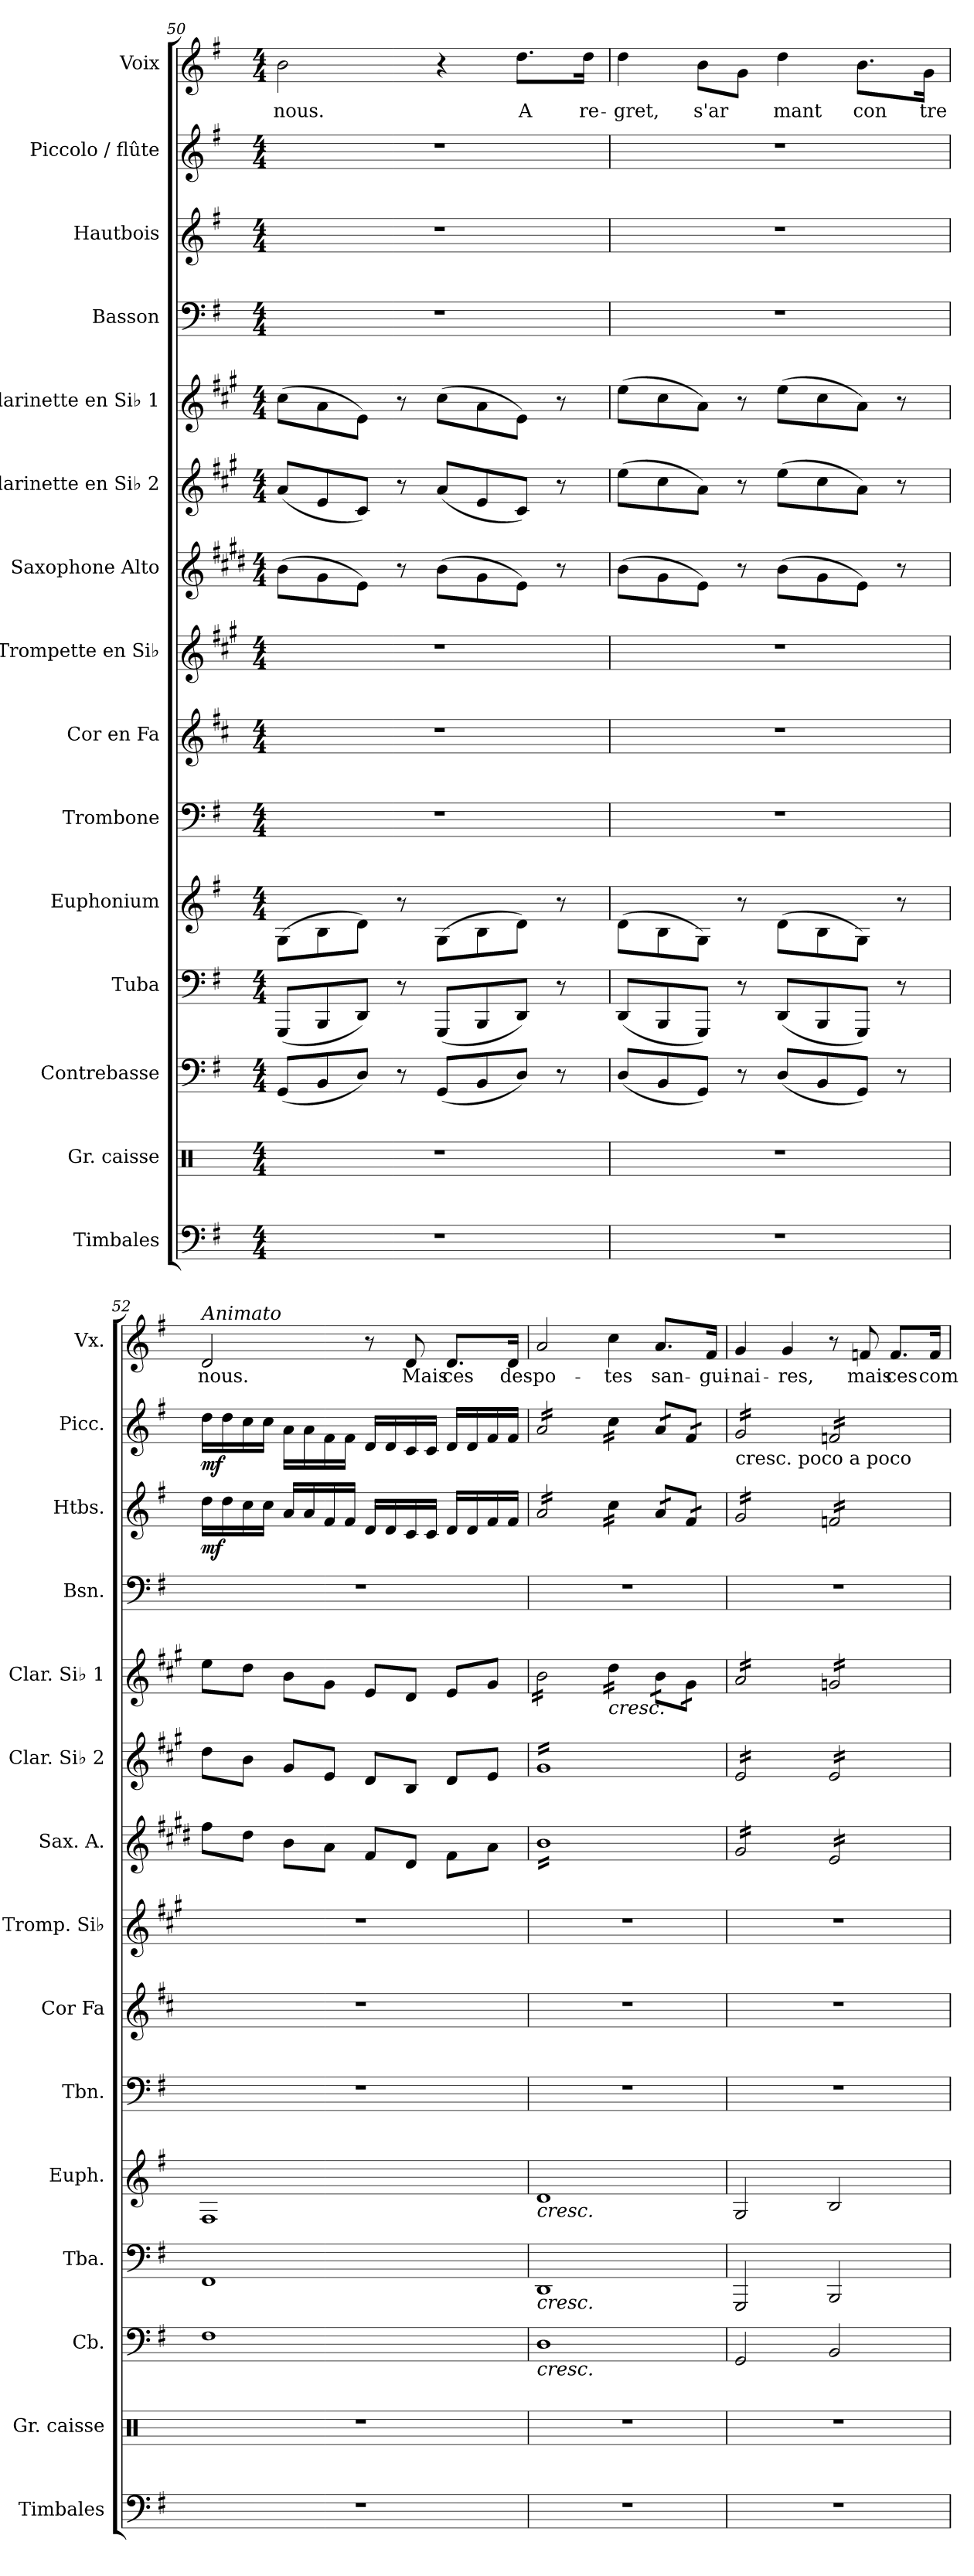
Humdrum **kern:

**kern	**kern	**kern	**kern	**kern	**kern	**kern	**kern	**kern	**kern	**kern	**kern	**kern	**dynam	**kern	**dynam	**kern	**text
*part15	*part14	*part13	*part12	*part11	*part10	*part9	*part8	*part7	*part6	*part5	*part4	*part3	*part3	*part2	*part2	*part1	*part1
*staff15	*staff14	*staff13	*staff12	*staff11	*staff10	*staff9	*staff8	*staff7	*staff6	*staff5	*staff4	*staff3	*staff3	*staff2	*staff2	*staff1	*staff1
*I"Timbales	*I"Gr. caisse	*I"Contrebasse	*I"Tuba	*I"Euphonium	*I"Trombone	*I"Cor en Fa	*I"Trompette en Si♭	*I"Saxophone Alto	*I"Clarinette en Si♭ 2	*I"Clarinette en Si♭ 1	*I"Basson	*I"Hautbois	*	*I"Piccolo / flûte	*	*I"Voix	*
*I'Timbales	*I'Gr. caisse	*I'Cb.	*I'Tba.	*I'Euph.	*I'Tbn.	*I'Cor Fa	*I'Tromp. Si♭	*I'Sax. A.	*I'Clar. Si♭ 2	*I'Clar. Si♭ 1	*I'Bsn.	*I'Htbs.	*	*I'Picc.	*	*I'Vx.	*
*clefF4	*clefX	*clefF4	*clefF4	*clefG2	*clefF4	*clefG2	*clefG2	*clefG2	*clefG2	*clefG2	*clefF4	*clefG2	*	*clefG2	*	*clefG2	*
*ITrd-7c-12	*	*ITrd7c12	*	*ITrd8c14	*	*ITrd4c7	*ITrd1c2	*ITrd5c9	*ITrd1c2	*ITrd1c2	*	*	*	*ITrd-7c-12	*	*	*
*k[f#]	*k[]	*k[f#]	*k[f#]	*k[f#]	*k[f#]	*k[f#]	*k[f#]	*k[f#]	*k[f#]	*k[f#]	*k[f#]	*k[f#]	*	*k[f#]	*	*k[f#]	*
*M4/4	*M4/4	*M4/4	*M4/4	*M4/4	*M4/4	*M4/4	*M4/4	*M4/4	*M4/4	*M4/4	*M4/4	*M4/4	*	*M4/4	*	*M4/4	*
=50	=50	=50	=50	=50	=50	=50	=50	=50	=50	=50	=50	=50	=50	=50	=50	=50	=50
!	!	!	!	!	!	!	!	!	!	!	!	!	!	!	!	!	!LO:LY:b
1r	1r	(<8GGG/L	(<8GGG/L	(>8GG\L	1r	1r	1r	(>8d\L	(<8g/L	(>8b\L	1r	1r	.	1r	.	2b\	nous.
.	.	8BBB/	8BBB/	8BB\	.	.	.	8B\	8d/	8g\	.	.	.	.	.	.	.
.	.	8DD/J)	8DD/J)	8D\J)	.	.	.	8G\J)	8B/J)	8d\J)	.	.	.	.	.	.	.
.	.	8r	8r	8r	.	.	.	8r	8r	8r	.	.	.	.	.	.	.
.	.	(<8GGG/L	(<8GGG/L	(>8GG\L	.	.	.	(>8d\L	(<8g/L	(>8b\L	.	.	.	.	.	4r	.
.	.	8BBB/	8BBB/	8BB\	.	.	.	8B\	8d/	8g\	.	.	.	.	.	.	.
!	!	!	!	!	!	!	!	!	!	!	!	!	!	!	!	!	!LO:LY:b
.	.	8DD/J)	8DD/J)	8D\J)	.	.	.	8G\J)	8B/J)	8d\J)	.	.	.	.	.	8.dd\L	A
.	.	8r	8r	8r	.	.	.	8r	8r	8r	.	.	.	.	.	.	.
!	!	!	!	!	!	!	!	!	!	!	!	!	!	!	!	!	!LO:LY:b
.	.	.	.	.	.	.	.	.	.	.	.	.	.	.	.	16dd\Jk	re-
!!LO:PB:g=z
=51	=51	=51	=51	=51	=51	=51	=51	=51	=51	=51	=51	=51	=51	=51	=51	=51	=51
!	!	!	!	!	!	!	!	!	!	!	!	!	!	!	!	!	!LO:LY:b
1r	1r	(<8DD/L	(<8DD/L	(>8D\L	1r	1r	1r	(>8d\L	(>8dd\L	(>8dd\L	1r	1r	.	1r	.	4dd\	-gret,
.	.	8BBB/	8BBB/	8BB\	.	.	.	8B\	8b\	8b\	.	.	.	.	.	.	.
!	!	!	!	!	!	!	!	!	!	!	!	!	!	!	!	!	!LO:LY:b
.	.	8GGG/J)	8GGG/J)	8GG\J)	.	.	.	8G\J)	8g\J)	8g\J)	.	.	.	.	.	8b\L	s'ar
.	.	8r	8r	8r	.	.	.	8r	8r	8r	.	.	.	.	.	8g\J	.
!	!	!	!	!	!	!	!	!	!	!	!	!	!	!	!	!	!LO:LY:b
.	.	(<8DD/L	(<8DD/L	(>8D\L	.	.	.	(>8d\L	(>8dd\L	(>8dd\L	.	.	.	.	.	4dd\	mant
.	.	8BBB/	8BBB/	8BB\	.	.	.	8B\	8b\	8b\	.	.	.	.	.	.	.
!	!	!	!	!	!	!	!	!	!	!	!	!	!	!	!	!	!LO:LY:b
.	.	8GGG/J)	8GGG/J)	8GG\J)	.	.	.	8G\J)	8g\J)	8g\J)	.	.	.	.	.	8.b\L	con
.	.	8r	8r	8r	.	.	.	8r	8r	8r	.	.	.	.	.	.	.
!	!	!	!	!	!	!	!	!	!	!	!	!	!	!	!	!	!LO:LY:b
.	.	.	.	.	.	.	.	.	.	.	.	.	.	.	.	16g\Jk	tre
=52	=52	=52	=52	=52	=52	=52	=52	=52	=52	=52	=52	=52	=52	=52	=52	=52	=52
!	!	!	!	!	!	!	!	!	!	!	!	!	!	!	!	!LO:TX:i:t=Animato	!
!	!	!	!	!	!	!	!	!	!	!	!	!	!LO:DY:b	!	!LO:DY:b	!	!LO:LY:b
1r	1r	1FF#	1FF#	1FF#	1r	1r	1r	8a\L	8cc\L	8dd\L	1r	16dd\LL	mf	16ddd\LL	mf	2d/	nous.
.	.	.	.	.	.	.	.	.	.	.	.	16dd\	.	16ddd\	.	.	.
.	.	.	.	.	.	.	.	8f#\J	8a\J	8cc\J	.	16cc\	.	16ccc\	.	.	.
.	.	.	.	.	.	.	.	.	.	.	.	16cc\JJ	.	16ccc\JJ	.	.	.
.	.	.	.	.	.	.	.	8d\L	8f#/L	8a\L	.	16a/LL	.	16aa\LL	.	.	.
.	.	.	.	.	.	.	.	.	.	.	.	16a/	.	16aa\	.	.	.
.	.	.	.	.	.	.	.	8c\J	8d/J	8f#\J	.	16f#/	.	16ff#\	.	.	.
.	.	.	.	.	.	.	.	.	.	.	.	16f#/JJ	.	16ff#\JJ	.	.	.
.	.	.	.	.	.	.	.	8A/L	8c/L	8d/L	.	16d/LL	.	16dd/LL	.	8r	.
.	.	.	.	.	.	.	.	.	.	.	.	16d/	.	16dd/	.	.	.
!	!	!	!	!	!	!	!	!	!	!	!	!	!	!	!	!	!LO:LY:b
.	.	.	.	.	.	.	.	8F#/J	8A/J	8c/J	.	16c/	.	16cc/	.	8d/	Mais
.	.	.	.	.	.	.	.	.	.	.	.	16c/JJ	.	16cc/JJ	.	.	.
!	!	!	!	!	!	!	!	!	!	!	!	!	!	!	!	!	!LO:LY:b
.	.	.	.	.	.	.	.	8A\L	8c/L	8d/L	.	16d/LL	.	16dd/LL	.	8.d/L	ces
.	.	.	.	.	.	.	.	.	.	.	.	16d/	.	16dd/	.	.	.
.	.	.	.	.	.	.	.	8c\J	8d/J	8f#/J	.	16f#/	.	16ff#/	.	.	.
!	!	!	!	!	!	!	!	!	!	!	!	!	!	!	!	!	!LO:LY:b
.	.	.	.	.	.	.	.	.	.	.	.	16f#/JJ	.	16ff#/JJ	.	16d/Jk	des-
=53	=53	=53	=53	=53	=53	=53	=53	=53	=53	=53	=53	=53	=53	=53	=53	=53	=53
!	!	!	!	!	!	!	!	!	!LO:TX:b:i:t=cresc.	!	!	!	!	!	!	!	!
!	!	!	!	!	!	!	!	!LO:TX:b:i:t=cresc.	!	!	!	!	!	!	!	!	!
!	!	!	!	!LO:TX:b:i:t=cresc.	!	!	!	!	!	!	!	!	!	!	!	!	!
!	!	!	!LO:TX:b:i:t=cresc.	!	!	!	!	!	!	!	!	!	!	!	!	!	!
!	!	!LO:TX:b:i:t=cresc.	!	!	!	!	!	!	!	!	!	!	!	!	!	!	!
!	!	!	!	!	!	!	!	!	!	!	!	!	!	!	!	!	!LO:LY:b
*	*	*	*	*	*	*	*	*tremolo	*	*	*	*	*	*	*	*	*
*	*	*	*	*	*	*	*	*	*tremolo	*	*	*	*	*	*	*	*
*	*	*	*	*	*	*	*	*	*	*tremolo	*	*	*	*	*	*	*
*	*	*	*	*	*	*	*	*	*	*	*	*tremolo	*	*	*	*	*
*	*	*	*	*	*	*	*	*	*	*	*	*	*	*tremolo	*	*	*
1r	1r	1DD	1DD	1D	1r	1r	1r	16dLL	16f#LL	16a\LL	1r	16a/LL	.	16aa/LL	.	2a/	-po-
.	.	.	.	.	.	.	.	16d	16f#	16a\	.	16a/	.	16aa/	.	.	.
.	.	.	.	.	.	.	.	16d	16f#	16a\	.	16a/	.	16aa/	.	.	.
.	.	.	.	.	.	.	.	16d	16f#	16a\	.	16a/	.	16aa/	.	.	.
.	.	.	.	.	.	.	.	16d	16f#	16a\	.	16a/	.	16aa/	.	.	.
.	.	.	.	.	.	.	.	16d	16f#	16a\	.	16a/	.	16aa/	.	.	.
.	.	.	.	.	.	.	.	16d	16f#	16a\	.	16a/	.	16aa/	.	.	.
.	.	.	.	.	.	.	.	16d	16f#	16a\JJ	.	16a/JJ	.	16aa/JJ	.	.	.
!	!	!	!	!	!	!	!	!	!	!LO:TX:b:i:t=cresc.	!	!	!	!	!	!	!
!	!	!	!	!	!	!	!	!	!	!	!	!	!	!	!	!	!LO:LY:b
.	.	.	.	.	.	.	.	16d	16f#	16cc\LL	.	16cc\LL	.	16ccc\LL	.	4cc\	-tes
.	.	.	.	.	.	.	.	16d	16f#	16cc\	.	16cc\	.	16ccc\	.	.	.
.	.	.	.	.	.	.	.	16d	16f#	16cc\	.	16cc\	.	16ccc\	.	.	.
.	.	.	.	.	.	.	.	16d	16f#	16cc\JJ	.	16cc\JJ	.	16ccc\JJ	.	.	.
!	!	!	!	!	!	!	!	!	!	!	!	!	!	!	!	!	!LO:LY:b
.	.	.	.	.	.	.	.	16d	16f#	16a\LL	.	16a/LL	.	16aa/LL	.	8.a/L	san-
.	.	.	.	.	.	.	.	16d	16f#	16a\	.	16a/	.	16aa/	.	.	.
.	.	.	.	.	.	.	.	16d	16f#	16f#\	.	16f#/	.	16ff#/	.	.	.
!	!	!	!	!	!	!	!	!	!	!	!	!	!	!	!	!	!LO:LY:b
.	.	.	.	.	.	.	.	16dJJ	16f#JJ	16f#\JJ	.	16f#/JJ	.	16ff#/JJ	.	16f#/Jk	-gui-
=54	=54	=54	=54	=54	=54	=54	=54	=54	=54	=54	=54	=54	=54	=54	=54	=54	=54
!	!	!	!	!	!	!	!	!	!	!	!	!	!	!LO:TX:b:t=cresc. poco a poco	!	!	!
!	!	!	!	!	!	!	!	!	!	!	!	!	!	!	!	!	!LO:LY:b
1r	1r	2GGG/	2GGG/	2GG/	1r	1r	1r	16B/LL	16d/LL	16g/LL	1r	16g/LL	.	16gg/LL	.	4g/	-nai-
.	.	.	.	.	.	.	.	16B/	16d/	16g/	.	16g/	.	16gg/	.	.	.
.	.	.	.	.	.	.	.	16B/	16d/	16g/	.	16g/	.	16gg/	.	.	.
.	.	.	.	.	.	.	.	16B/	16d/	16g/	.	16g/	.	16gg/	.	.	.
!	!	!	!	!	!	!	!	!	!	!	!	!	!	!	!	!	!LO:LY:b
.	.	.	.	.	.	.	.	16B/	16d/	16g/	.	16g/	.	16gg/	.	4g/	-res,
.	.	.	.	.	.	.	.	16B/	16d/	16g/	.	16g/	.	16gg/	.	.	.
.	.	.	.	.	.	.	.	16B/	16d/	16g/	.	16g/	.	16gg/	.	.	.
.	.	.	.	.	.	.	.	16B/JJ	16d/JJ	16g/JJ	.	16g/JJ	.	16gg/JJ	.	.	.
.	.	2BBB/	2BBB/	2BB/	.	.	.	16G/LL	16d/LL	16fn/LL	.	16fn/LL	.	16ffn/LL	.	8r	.
.	.	.	.	.	.	.	.	16G/	16d/	16fn/	.	16fn/	.	16ffn/	.	.	.
!	!	!	!	!	!	!	!	!	!	!	!	!	!	!	!	!	!LO:LY:b
.	.	.	.	.	.	.	.	16G/	16d/	16fn/	.	16fn/	.	16ffn/	.	8fn/	mais
.	.	.	.	.	.	.	.	16G/	16d/	16fn/	.	16fn/	.	16ffn/	.	.	.
!	!	!	!	!	!	!	!	!	!	!	!	!	!	!	!	!	!LO:LY:b
.	.	.	.	.	.	.	.	16G/	16d/	16fn/	.	16fn/	.	16ffn/	.	8.f/L	ces
.	.	.	.	.	.	.	.	16G/	16d/	16fn/	.	16fn/	.	16ffn/	.	.	.
.	.	.	.	.	.	.	.	16G/	16d/	16fn/	.	16fn/	.	16ffn/	.	.	.
!	!	!	!	!	!	!	!	!	!	!	!	!	!	!	!	!	!LO:LY:b
.	.	.	.	.	.	.	.	16G/JJ	16d/JJ	16fn/JJ	.	16fn/JJ	.	16ffn/JJ	.	16f/Jk	com-
*	*	*	*	*	*	*	*	*	*	*	*	*	*	*Xtremolo	*	*	*
*	*	*	*	*	*	*	*	*	*	*	*	*Xtremolo	*	*	*	*	*
*	*	*	*	*	*	*	*	*	*	*Xtremolo	*	*	*	*	*	*	*
*	*	*	*	*	*	*	*	*	*Xtremolo	*	*	*	*	*	*	*	*
*	*	*	*	*	*	*	*	*Xtremolo	*	*	*	*	*	*	*	*	*
=	=	=	=	=	=	=	=	=	=	=	=	=	=	=	=	=	=
*-	*-	*-	*-	*-	*-	*-	*-	*-	*-	*-	*-	*-	*-	*-	*-	*-	*-
